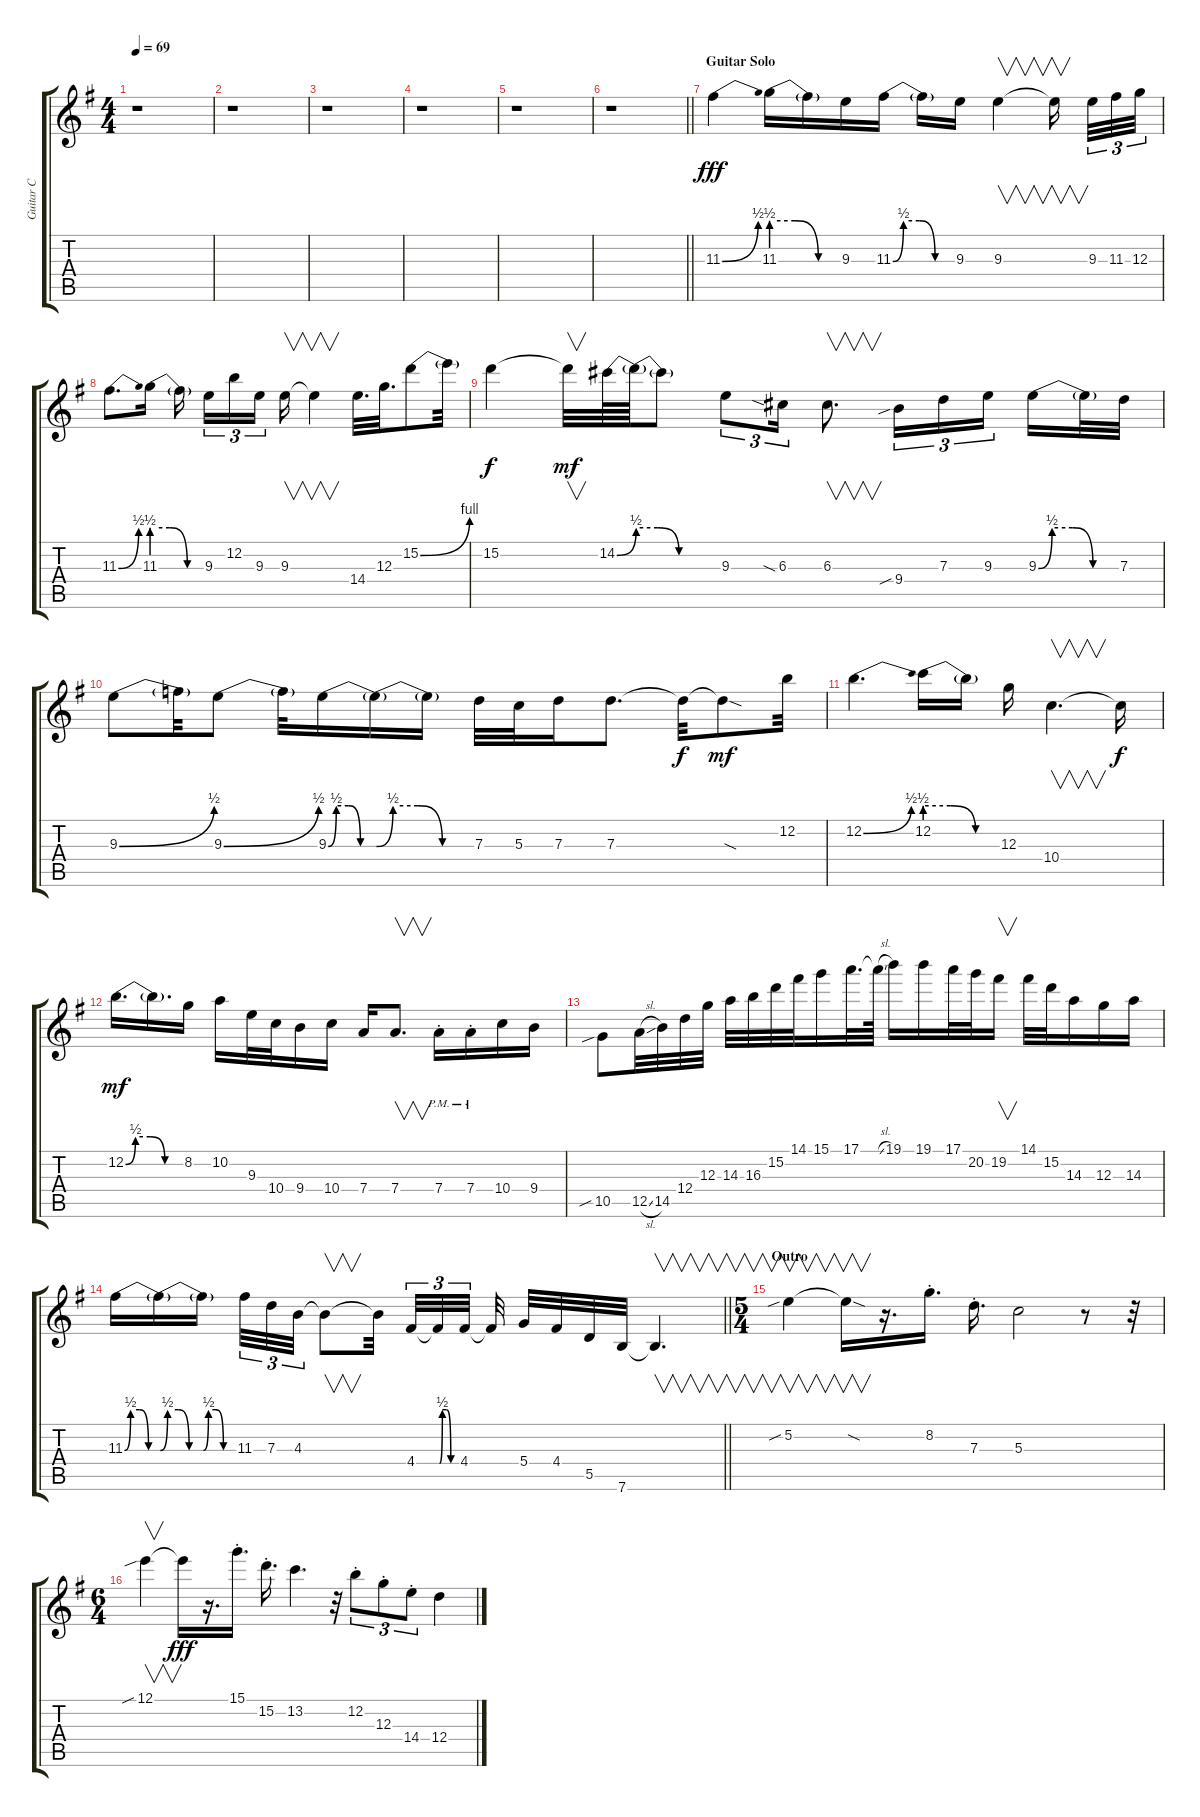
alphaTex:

\track ("Guitar C" "Guitar C") {instrument distortionguitar}
\staff {score tabs}
\tuning (E4 B3 G3 D3 A2 E2) {hide}
\ts (4 4)
\tempo 69
\clef g2
\ks g
r.1{dy fff} |
r.1 |
r.1 |
r.1 |
r.1 |
\barLineRight lightlight
r.1 |
\section ("" "Guitar Solo")
11.3{be (bend 0 0 60 2)}.4 11.3{be (custom 0 2 20 2 40 0 60 0)}.16 11.3{t}.16 9.3.16 11.3{be (custom 0 0 10 2 25 2 40 0 60 0)}.16 11.3{t}.16 9.3.16 9.3.4{v} 9.3{t}.16{v beam splitsecondary} 9.3.32{tu (3 2)} 11.3.32{tu (3 2)} 12.3.32{tu (3 2)} |
11.3{be (bend 0 0 60 2)}.8{d} 11.3{be (custom 0 2 20 2 40 0 60 0)}.16 11.3{t}.16{beam splitsecondary} 9.3.16{tu (3 2)} 12.2.16{tu (3 2)} 9.3.16{tu (3 2) beam splitsecondary} 9.3.16{v} 9.3{t}.4{v} 14.4.32{d} 12.3.32{d} 15.2{be (bend 0 0 60 4)}.8 15.2{t}.32 |
15.2.4{dy f} 15.2{t}.32{v dy mf} 14.2{be (bend 0 0 60 2)}.64 14.2{be (custom 0 2 15 2 30 0 60 0) t}.64 14.2{t}.8 9.3.8{tu (3 2)} 6.3{sia}.16{tu (3 2)} 6.3.8{v d} 9.4{sib}.16{tu (3 2)} 7.3.16{tu (3 2)} 9.3.16{tu (3 2) beam splitsecondary} 9.3{be (custom 0 0 10 2 25 2 40 0 60 0)}.16 9.3{t}.32 7.3.32 |
9.3{be (bend 0 0 60 2)}.8 9.3{t}.32 9.3{be (bend 0 0 60 2)}.8 9.3{t}.32 9.3{be (custom 0 0 10 2 25 2 40 0 60 0)}.16 9.3{be (custom 0 0 10 2 25 2 40 0 60 0) t}.16 9.3{t}.16 7.3.32 5.3.32 7.3.16 7.3.8{d} 7.3{t}.32{dy f} 7.3{sod t}.8{dy mf} 12.2.32 |
12.2{be (bend 0 0 60 2)}.4{d} 12.2{be (custom 0 2 20 2 40 0 60 0)}.16 12.2{t}.16 12.3.16 10.4.4{v d} 10.4{t}.16{dy f} |
12.2{be (custom 0 0 10 2 25 2 40 0 60 0)}.16{d dy mf} 12.2{t}.16{d} 8.2.16 10.2.16 9.3.32 10.4.32 9.4.16 10.4.16 7.4.16 7.4.8{v d} 7.4{pm st}.16 7.4{pm st}.16 10.4.16 9.4.16 |
10.5{sib}.8 12.5{sl}.32 14.5.32 12.4.32 12.3.32 14.3.32 16.3.32 15.2.32 14.1.32 15.1.16 17.1.32{d} 17.1{sl t}.64 19.1.16 19.1.16 17.1.32 20.2.32 19.2.16{v} 14.1.32 15.2.32 14.3.16 12.3.16 14.3.16 |
\barLineRight lightlight
11.3{be (custom 0 0 10 2 25 2 40 0 60 0)}.16 11.3{be (custom 0 0 10 2 25 2 40 0 60 0) t}.16 11.3{be (custom 0 0 10 2 25 2 40 0 60 0) t}.16{beam splitsecondary} 11.3.32{tu (3 2)} 7.3.32{tu (3 2)} 4.3.32{tu (3 2)} 4.3{t}.8{v} 4.3{t}.32{beam splitsecondary} 4.4.32{tu (3 2)} 4.4{be (custom 0 0 10 2 25 2 40 0 60 0) t}.32{tu (3 2)} 4.4.32{tu (3 2) beam splitsecondary} 4.4{t}.32 5.4.32 4.4.32 5.5.32 7.6.32 7.6{t}.4{v d} |
\ts (5 4)
\section ("" "Outro")
5.2{sib}.4{v} 5.2{sod t}.16{v} r.16{d} 8.2{st}.16{d} 7.3{st}.16{d} 5.3.2 r.8 r.32 |
\ts (6 4)
12.1{sib}.4{v} 12.1{t}.16{dy fff} r.16{d} 15.1{st}.16{d} 15.2{st}.16{d} 13.2.4{d} r.32 12.2{st}.8{tu (3 2)} 12.3{st}.8{tu (3 2)} 14.4{st}.8{tu (3 2)} 12.4.4
